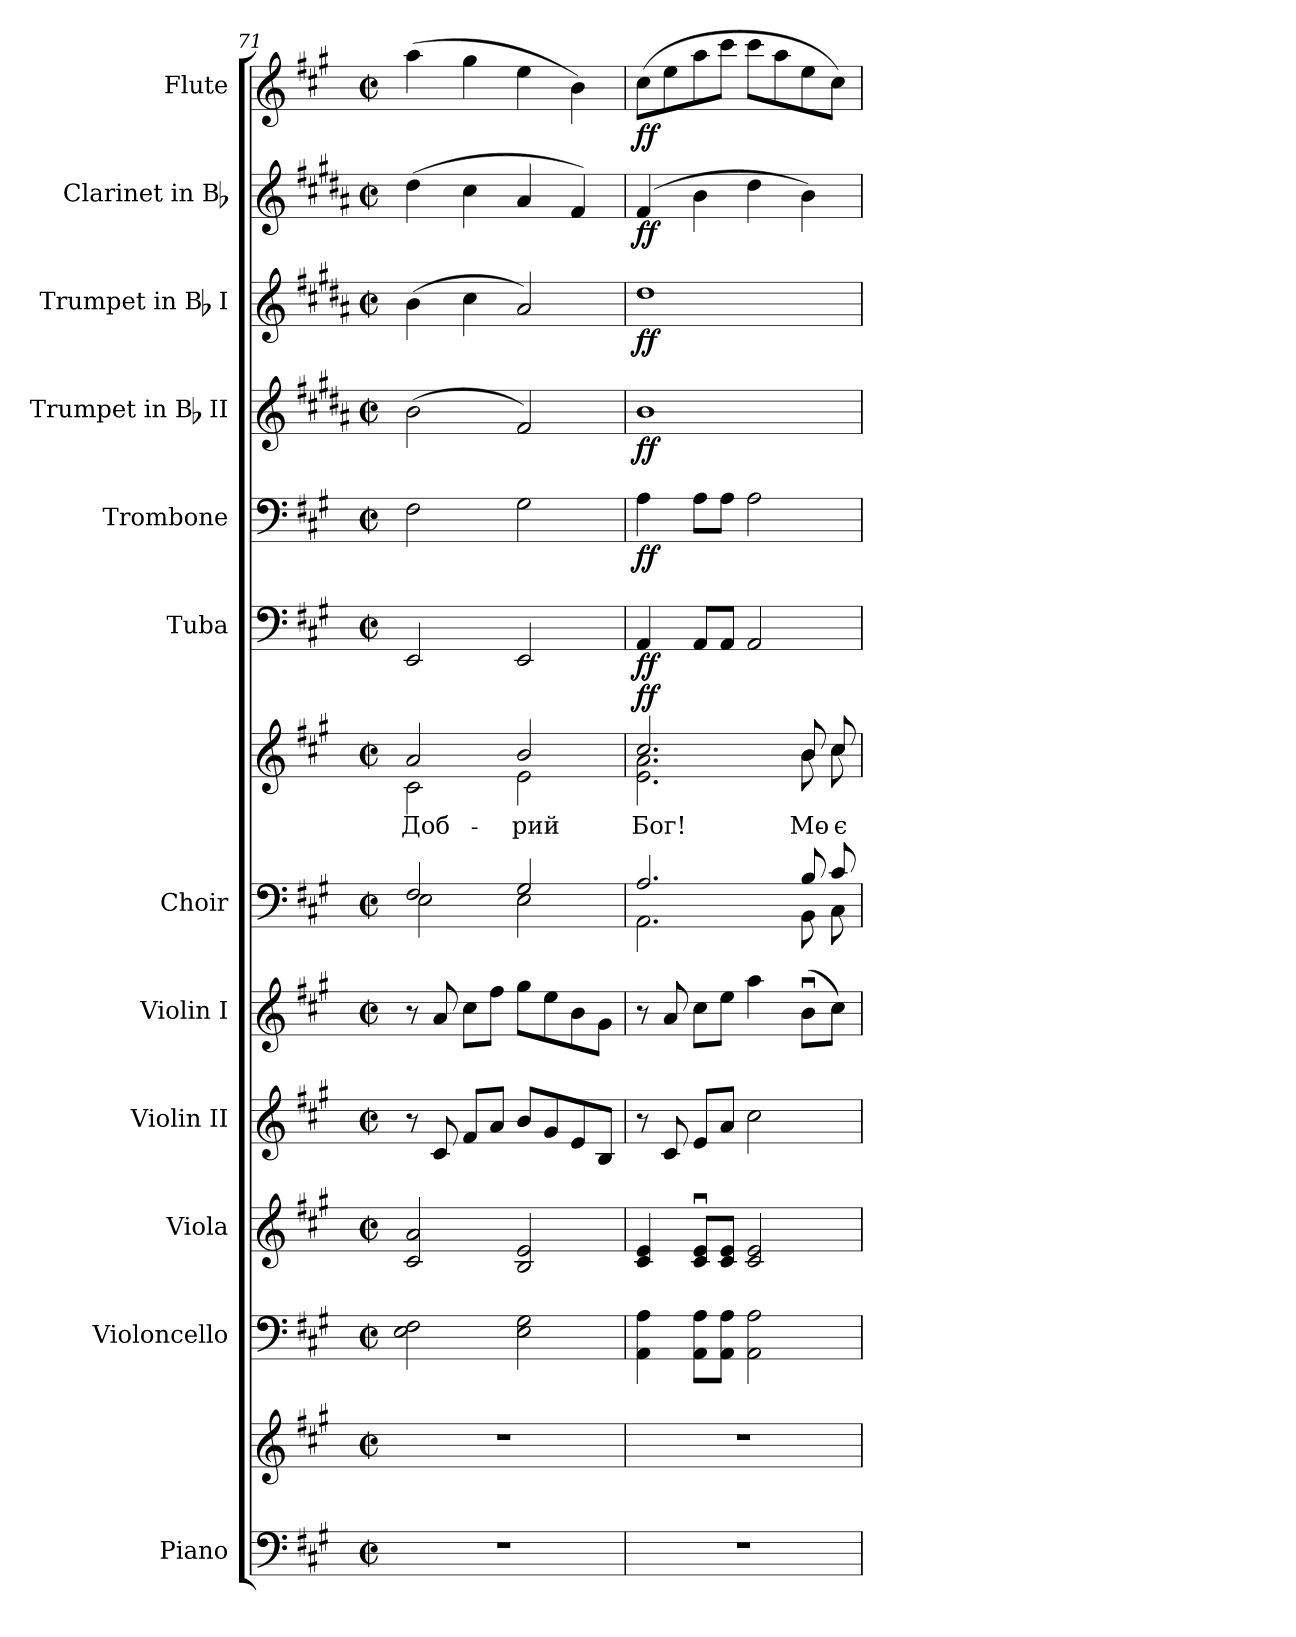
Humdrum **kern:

**kern	**kern	**kern	**kern	**kern	**kern	**kern	**kern	**text	**dynam	**kern	**dynam	**kern	**dynam	**kern	**dynam	**kern	**dynam	**kern	**dynam	**kern	**dynam
*part12	*part12	*part11	*part10	*part9	*part8	*part7	*part7	*part7	*part7	*part6	*part6	*part5	*part5	*part4	*part4	*part3	*part3	*part2	*part2	*part1	*part1
*staff14	*staff13	*staff12	*staff11	*staff10	*staff9	*staff8	*staff7	*staff7	*staff7/8	*staff6	*staff6	*staff5	*staff5	*staff4	*staff4	*staff3	*staff3	*staff2	*staff2	*staff1	*staff1
*I"Piano	*	*I"Violoncello	*I"Viola	*I"Violin II	*I"Violin I	*I"Choir	*	*	*	*I"Tuba	*	*I"Trombone	*	*I"Trumpet in Bb II	*	*I"Trumpet in Bb I	*	*I"Clarinet in Bb	*	*I"Flute	*
*	*	*	*	*	*	*	*	*	*	*I'Tba.	*	*I'Tbn.	*	*I'Tpt.	*	*I'Tpt.	*	*I'Cl.	*	*I'Fl.	*
!!LO:PB:g=z
*clefF4	*clefG2	*clefF4	*clefG2	*clefG2	*clefG2	*clefF4	*clefG2	*	*	*clefF4	*	*clefF4	*	*clefG2	*	*clefG2	*	*clefG2	*	*clefG2	*
*	*	*	*	*	*	*	*	*	*	*	*	*	*	*ITrd1c2	*	*ITrd1c2	*	*ITrd1c2	*	*	*
*k[f#c#g#]	*k[f#c#g#]	*k[f#c#g#]	*k[f#c#g#]	*k[f#c#g#]	*k[f#c#g#]	*k[f#c#g#]	*k[f#c#g#]	*	*	*k[f#c#g#]	*	*k[f#c#g#]	*	*k[f#c#g#]	*	*k[f#c#g#]	*	*k[f#c#g#]	*	*k[f#c#g#]	*
*f#:	*f#:	*f#:	*f#:	*f#:	*f#:	*f#:	*f#:	*	*	*f#:	*	*f#:	*	*f#:	*	*f#:	*	*f#:	*	*f#:	*
*M2/2	*M2/2	*M2/2	*M2/2	*M2/2	*M2/2	*M2/2	*M2/2	*	*	*M2/2	*	*M2/2	*	*M2/2	*	*M2/2	*	*M2/2	*	*M2/2	*
*met(c|)	*met(c|)	*met(c|)	*met(c|)	*met(c|)	*met(c|)	*met(c|)	*met(c|)	*	*	*met(c|)	*	*met(c|)	*	*met(c|)	*	*met(c|)	*	*met(c|)	*	*met(c|)	*
=71	=71	=71	=71	=71	=71	=71	=71	=71	=71	=71	=71	=71	=71	=71	=71	=71	=71	=71	=71	=71	=71
*	*	*	*	*	*	*^	*	*	*	*	*	*	*	*	*	*	*	*	*	*	*
!	!	!	!	!	!	!	!	!	!LO:LY:b:color=#000000	!	!	!	!	!	!	!	!	!	!	!	!	!
*	*	*	*	*	*	*	*	*^	*	*	*	*	*	*	*	*	*	*	*	*	*	*
1r	1r	2Ei\ 2F#i	2c#i/ 2ai	8r	8r	2F#i/	2Ei\	2ai/	2c#i\	Доб-	.	2EEi/	.	2F#i\	.	(2ai\	.	(4ai\	.	(4cc#i\	.	(4aai\	.
.	.	.	.	8c#i/	8ai/	.	.	.	.	.	.	.	.	.	.	.	.	.	.	.	.	.	.
.	.	.	.	8f#i/L	8cc#i\L	.	.	.	.	.	.	.	.	.	.	.	.	4bi\	.	4bi\	.	4gg#i\	.
.	.	.	.	8ai/J	8ff#i\J	.	.	.	.	.	.	.	.	.	.	.	.	.	.	.	.	.	.
!	!	!	!	!	!	!	!	!	!	!LO:LY:b:color=#000000	!	!	!	!	!	!	!	!	!	!	!	!	!
.	.	2Ei\ 2G#i	2Bi/ 2ei	8bi/L	8gg#i\L	2G#i/	2Ei\	2bi/	2ei\	-рий	.	2EEi/	.	2G#i\	.	2ei/)	.	2g#i/)	.	4g#i/	.	4eei\	.
.	.	.	.	8g#i/	8eei\	.	.	.	.	.	.	.	.	.	.	.	.	.	.	.	.	.	.
.	.	.	.	8ei/	8bi\	.	.	.	.	.	.	.	.	.	.	.	.	.	.	4ei/)	.	4bi\)	.
.	.	.	.	8Bi/J	8g#i\J	.	.	.	.	.	.	.	.	.	.	.	.	.	.	.	.	.	.
=72	=72	=72	=72	=72	=72	=72	=72	=72	=72	=72	=72	=72	=72	=72	=72	=72	=72	=72	=72	=72	=72	=72	=72
!	!	!	!	!	!	!	!	!	!	!LO:LY:b:color=#000000	!	!	!	!	!	!	!	!	!	!	!	!	!
1r	1r	4AAi\ 4Ai	4c#i/ 4ei	8r	8r	2.Ai/	2.AAi\	2.cc#i/	2.ei\ 2.ai	Бог!	ff	4AAi/	ff	4Ai\	ff	1ai	ff	1cc#i	ff	(4ei/	ff	(8cc#i\L	ff
.	.	.	.	8c#i/	8ai/	.	.	.	.	.	.	.	.	.	.	.	.	.	.	.	.	8eei\	.
.	.	8AAi\ 8AiL	8c#i/u 8eiuL	8ei/L	8cc#i\L	.	.	.	.	.	.	8AAi/L	.	8Ai\L	.	.	.	.	.	4ai\	.	8aai\	.
.	.	8AAi\ 8AiJ	8c#i/ 8eiJ	8ai/J	8eei\J	.	.	.	.	.	.	8AAi/J	.	8Ai\J	.	.	.	.	.	.	.	8ccc#i\J	.
.	.	2AAi\ 2Ai	2c#i/ 2ei	2cc#i\	4aai\	.	.	.	.	.	.	2AAi/	.	2Ai\	.	.	.	.	.	4cc#i\	.	8ccc#i\L	.
.	.	.	.	.	.	.	.	.	.	.	.	.	.	.	.	.	.	.	.	.	.	8aai\	.
!	!	!	!	!	!	!	!	!	!	!LO:LY:b:color=#000000	!	!	!	!	!	!	!	!	!	!	!	!	!
.	.	.	.	.	(8bui\L	8Bi/	8BBi\	8bi/	8bi\	Мо-	.	.	.	.	.	.	.	.	.	4ai\)	.	8eei\	.
!	!	!	!	!	!	!	!	!	!	!LO:LY:b:color=#000000	!	!	!	!	!	!	!	!	!	!	!	!	!
.	.	.	.	.	8cc#i\J)	8c#i/	8C#i\	8cc#i/	8cc#i\	-є	.	.	.	.	.	.	.	.	.	.	.	8cc#i\J)	.
*	*	*	*	*	*	*v	*v	*	*	*	*	*	*	*	*	*	*	*	*	*	*	*	*
*	*	*	*	*	*	*	*v	*v	*	*	*	*	*	*	*	*	*	*	*	*	*	*
=	=	=	=	=	=	=	=	=	=	=	=	=	=	=	=	=	=	=	=	=	=
*-	*-	*-	*-	*-	*-	*-	*-	*-	*-	*-	*-	*-	*-	*-	*-	*-	*-	*-	*-	*-	*-
